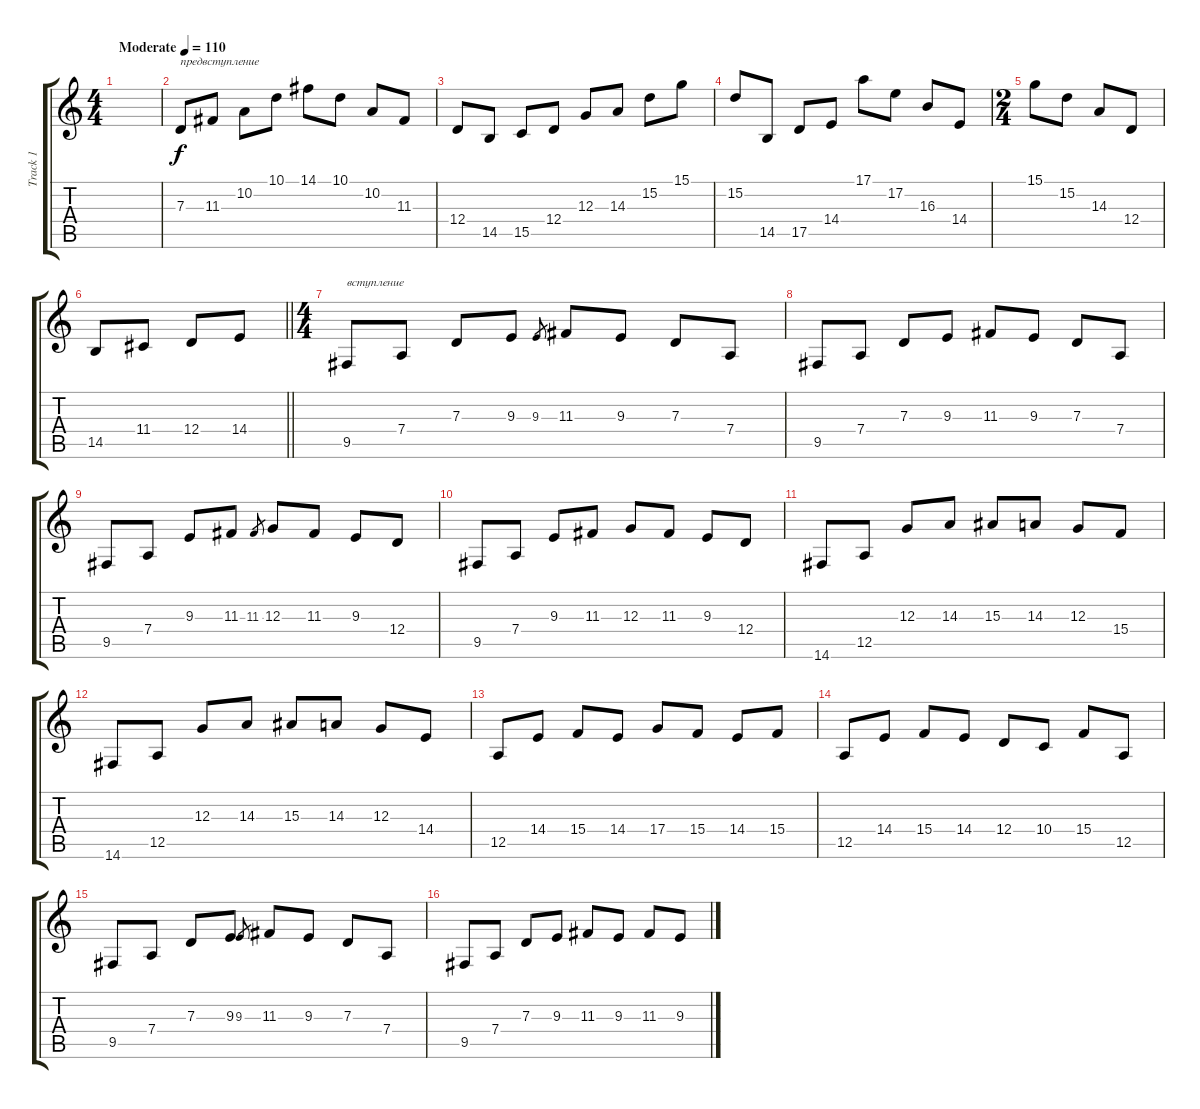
\track ("Track 1" "Track 1") {instrument acousticgrandpiano}
\staff {score tabs}
\tuning (E4 B3 G3 D3 A2 E2) {hide}
\ts (4 4)
\tempo (110 "Moderate")
\clef g2
\ks c
|
7.3.8{txt "предвступление" volume 7} 11.3.8 10.2.8 10.1.8 14.1.8 10.1.8 10.2.8 11.3.8 |
12.4.8{volume 8} 14.5.8 15.5.8 12.4.8 12.3.8 14.3.8 15.2.8 15.1.8 |
15.2.8{volume 9} 14.5.8 17.5.8 14.4.8 17.1.8 17.2.8 16.3.8 14.4.8 |
\ts (2 4)
15.1.8{volume 10} 15.2.8 14.3.8 12.4.8 |
\barLineRight lightlight
14.5.8 11.4.8 12.4.8 14.4.8 |
\ts (4 4)
9.5.8{txt "вступление" volume 13} 7.4.8 7.3.8 9.3.8 9.3.8{gr} 11.3.8 9.3.8 7.3.8 7.4.8 |
9.5.8 7.4.8 7.3.8 9.3.8 11.3.8 9.3.8 7.3.8 7.4.8 |
9.5.8 7.4.8 9.3.8 11.3.8 11.3.8{gr} 12.3.8 11.3.8 9.3.8 12.4.8 |
9.5.8 7.4.8 9.3.8 11.3.8 12.3.8 11.3.8 9.3.8 12.4.8 |
14.6.8 12.5.8 12.3.8 14.3.8 15.3.8 14.3.8 12.3.8 15.4.8 |
14.6.8 12.5.8 12.3.8 14.3.8 15.3.8 14.3.8 12.3.8 14.4.8 |
12.5.8 14.4.8 15.4.8 14.4.8 17.4.8 15.4.8 14.4.8 15.4.8 |
12.5.8 14.4.8 15.4.8 14.4.8 12.4.8 10.4.8 15.4.8 12.5.8 |
9.5.8 7.4.8 7.3.8 9.3.8 9.3.8{gr} 11.3.8 9.3.8 7.3.8 7.4.8 |
9.5.8 7.4.8 7.3.8 9.3.8 11.3.8 9.3.8 11.3.8 9.3.8
